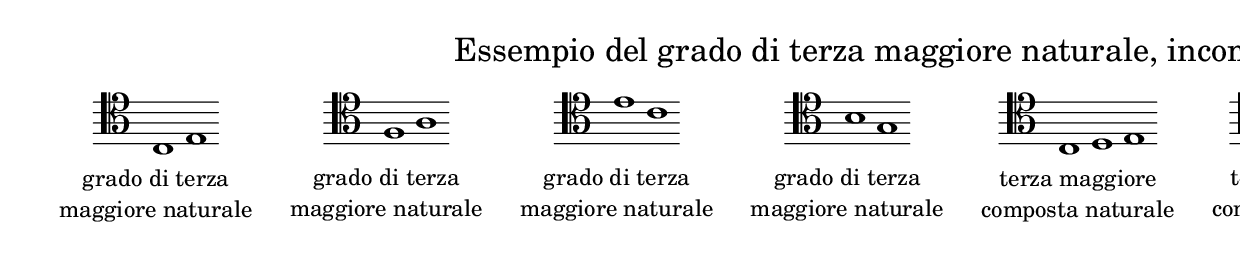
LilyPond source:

\version "2.22.2"

% Auto generated file

\header {
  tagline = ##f
}

dot = {
   \once \override Script.add-stem-support = ##f
   \once \override Script.toward-stem-shift = 0
   \once \override Script.skyline-horizontal-padding = 0
   \once \override Script.direction = 1
   \once \override Script.font-size = 1
}

\markup {
  \center-column {
    \line {
      \center-align
      \fontsize#3 { \concat { \normal-text "Essempio del grado di terza maggiore naturale, incomposto e composto"} }
    }
    \null
    \line {
      \center-column {

        \line {
          \score {
            <<
              \new Staff \with { instrumentName = ""} {
                \override Staff.TimeSignature.stencil = ##f
                \override Staff.NoteHead.style = #'baroque
                \accidentalStyle Score.forget
                \cadenzaOn
                \clef "tenor" c1 
                e1 
                \cadenzaOff
              }
            >>
            \layout {
              \context {
                \Score
                \override SpacingSpanner.common-shortest-duration = #(ly:make-moment 1)
              }
            }
          }
        }
        \null
        \line {
          \left-align {  \normal-text "grado di terza" }
        }
        \line {
          \left-align {  \normal-text "maggiore naturale" }
        }

      }
      \hspace #3 
      \center-column {

        \line {
          \score {
            <<
              \new Staff \with { instrumentName = ""} {
                \override Staff.TimeSignature.stencil = ##f
                \override Staff.NoteHead.style = #'baroque
                \accidentalStyle Score.forget
                \cadenzaOn
                \clef "tenor" f1 
                a1 
                \cadenzaOff
              }
            >>
            \layout {
              \context {
                \Score
                \override SpacingSpanner.common-shortest-duration = #(ly:make-moment 1)
              }
            }
          }
        }
        \null
        \line {
          \left-align {  \normal-text "grado di terza" }
        }
        \line {
          \left-align {  \normal-text "maggiore naturale" }
        }

      }
      \hspace #3 
      \center-column {

        \line {
          \score {
            <<
              \new Staff \with { instrumentName = ""} {
                \override Staff.TimeSignature.stencil = ##f
                \override Staff.NoteHead.style = #'baroque
                \accidentalStyle Score.forget
                \cadenzaOn
                \clef "tenor" e'1 
                c'1 
                \cadenzaOff
              }
            >>
            \layout {
              \context {
                \Score
                \override SpacingSpanner.common-shortest-duration = #(ly:make-moment 1)
              }
            }
          }
        }
        \null
        \line {
          \left-align {  \normal-text "grado di terza" }
        }
        \line {
          \left-align {  \normal-text "maggiore naturale" }
        }

      }
      \hspace #3 
      \center-column {

        \line {
          \score {
            <<
              \new Staff \with { instrumentName = ""} {
                \override Staff.TimeSignature.stencil = ##f
                \override Staff.NoteHead.style = #'baroque
                \accidentalStyle Score.forget
                \cadenzaOn
                \clef "tenor" b1 
                g1 
                \cadenzaOff
              }
            >>
            \layout {
              \context {
                \Score
                \override SpacingSpanner.common-shortest-duration = #(ly:make-moment 1)
              }
            }
          }
        }
        \null
        \line {
          \left-align {  \normal-text "grado di terza" }
        }
        \line {
          \left-align {  \normal-text "maggiore naturale" }
        }

      }
      \hspace #3 
      \center-column {

        \line {
          \score {
            <<
              \new Staff \with { instrumentName = ""} {
                \override Staff.TimeSignature.stencil = ##f
                \override Staff.NoteHead.style = #'baroque
                \accidentalStyle Score.forget
                \cadenzaOn
                \clef "tenor" c1 
                d1 
                e1 
                \cadenzaOff
              }
            >>
            \layout {
              \context {
                \Score
                \override SpacingSpanner.common-shortest-duration = #(ly:make-moment 1)
              }
            }
          }
        }
        \null
        \line {
          \left-align {  \normal-text "terza maggiore" }
        }
        \line {
          \left-align {  \normal-text "composta naturale" }
        }

      }
      \hspace #3 
      \center-column {

        \line {
          \score {
            <<
              \new Staff \with { instrumentName = ""} {
                \override Staff.TimeSignature.stencil = ##f
                \override Staff.NoteHead.style = #'baroque
                \accidentalStyle Score.forget
                \cadenzaOn
                \clef "tenor" f1 
                g1 
                a1 
                \cadenzaOff
              }
            >>
            \layout {
              \context {
                \Score
                \override SpacingSpanner.common-shortest-duration = #(ly:make-moment 1)
              }
            }
          }
        }
        \null
        \line {
          \left-align {  \normal-text "terza maggiore" }
        }
        \line {
          \left-align {  \normal-text "composta naturale" }
        }

      }
      \hspace #3 
      \center-column {

        \line {
          \score {
            <<
              \new Staff \with { instrumentName = ""} {
                \override Staff.TimeSignature.stencil = ##f
                \override Staff.NoteHead.style = #'baroque
                \accidentalStyle Score.forget
                \cadenzaOn
                \clef "tenor" e'1 
                d'1 
                c'1 
                \cadenzaOff
              }
            >>
            \layout {
              \context {
                \Score
                \override SpacingSpanner.common-shortest-duration = #(ly:make-moment 1)
              }
            }
          }
        }
        \null
        \line {
          \left-align {  \normal-text "terza maggiore" }
        }
        \line {
          \left-align {  \normal-text "composta naturale" }
        }

      }
      \hspace #3 
      \center-column {

        \line {
          \score {
            <<
              \new Staff \with { instrumentName = ""} {
                \override Staff.TimeSignature.stencil = ##f
                \override Staff.NoteHead.style = #'baroque
                \accidentalStyle Score.forget
                \cadenzaOn
                \clef "tenor" b1 
                a1 
                g1 
                \cadenzaOff
              }
            >>
            \layout {
              \context {
                \Score
                \override SpacingSpanner.common-shortest-duration = #(ly:make-moment 1)
              }
            }
          }
        }
        \null
        \line {
          \left-align {  \normal-text "terza maggiore" }
        }
        \line {
          \left-align {  \normal-text "composta naturale" }
        }

      }
      \hspace #3 

    }
  }
}